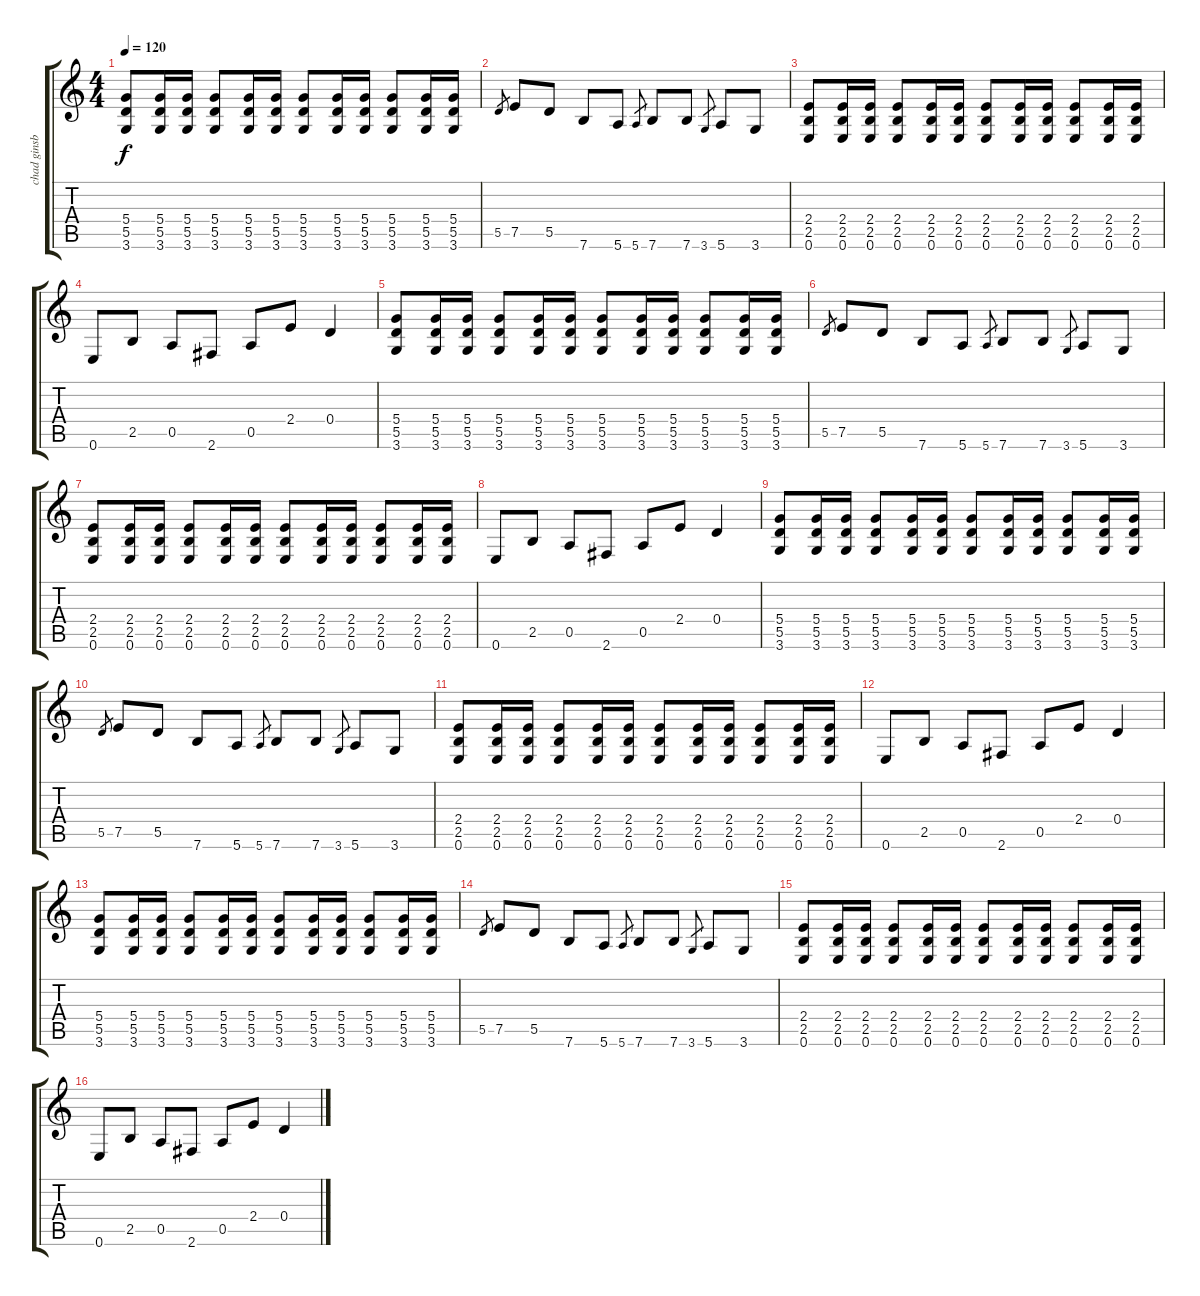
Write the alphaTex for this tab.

\track ("chad ginsberg" "chad ginsb") {instrument overdrivenguitar}
\staff {score tabs}
\tuning (E4 B3 G3 D3 A2 E2) {hide}
\ts (4 4)
\tempo 120
\clef g2
\ks c
(5.4 5.5 3.6).8{dy f} (5.4 5.5 3.6).16 (5.4 5.5 3.6).16 (5.4 5.5 3.6).8 (5.4 5.5 3.6).16 (5.4 5.5 3.6).16 (5.4 5.5 3.6).8 (5.4 5.5 3.6).16 (5.4 5.5 3.6).16 (5.4 5.5 3.6).8 (5.4 5.5 3.6).16 (5.4 5.5 3.6).16 |
5.5.8{gr} 7.5.8 5.5.8 7.6.8 5.6.8 5.6.8{gr} 7.6.8 7.6.8 3.6.8{gr} 5.6.8 3.6.8 |
(2.4 2.5 0.6).8 (2.4 2.5 0.6).16 (2.4 2.5 0.6).16 (2.4 2.5 0.6).8 (2.4 2.5 0.6).16 (2.4 2.5 0.6).16 (2.4 2.5 0.6).8 (2.4 2.5 0.6).16 (2.4 2.5 0.6).16 (2.4 2.5 0.6).8 (2.4 2.5 0.6).16 (2.4 2.5 0.6).16 |
0.6.8 2.5.8 0.5.8 2.6.8 0.5.8 2.4.8 0.4.4 |
(5.4 5.5 3.6).8 (5.4 5.5 3.6).16 (5.4 5.5 3.6).16 (5.4 5.5 3.6).8 (5.4 5.5 3.6).16 (5.4 5.5 3.6).16 (5.4 5.5 3.6).8 (5.4 5.5 3.6).16 (5.4 5.5 3.6).16 (5.4 5.5 3.6).8 (5.4 5.5 3.6).16 (5.4 5.5 3.6).16 |
5.5.8{gr} 7.5.8 5.5.8 7.6.8 5.6.8 5.6.8{gr} 7.6.8 7.6.8 3.6.8{gr} 5.6.8 3.6.8 |
(2.4 2.5 0.6).8 (2.4 2.5 0.6).16 (2.4 2.5 0.6).16 (2.4 2.5 0.6).8 (2.4 2.5 0.6).16 (2.4 2.5 0.6).16 (2.4 2.5 0.6).8 (2.4 2.5 0.6).16 (2.4 2.5 0.6).16 (2.4 2.5 0.6).8 (2.4 2.5 0.6).16 (2.4 2.5 0.6).16 |
0.6.8 2.5.8 0.5.8 2.6.8 0.5.8 2.4.8 0.4.4 |
(5.4 5.5 3.6).8 (5.4 5.5 3.6).16 (5.4 5.5 3.6).16 (5.4 5.5 3.6).8 (5.4 5.5 3.6).16 (5.4 5.5 3.6).16 (5.4 5.5 3.6).8 (5.4 5.5 3.6).16 (5.4 5.5 3.6).16 (5.4 5.5 3.6).8 (5.4 5.5 3.6).16 (5.4 5.5 3.6).16 |
5.5.8{gr} 7.5.8 5.5.8 7.6.8 5.6.8 5.6.8{gr} 7.6.8 7.6.8 3.6.8{gr} 5.6.8 3.6.8 |
(2.4 2.5 0.6).8 (2.4 2.5 0.6).16 (2.4 2.5 0.6).16 (2.4 2.5 0.6).8 (2.4 2.5 0.6).16 (2.4 2.5 0.6).16 (2.4 2.5 0.6).8 (2.4 2.5 0.6).16 (2.4 2.5 0.6).16 (2.4 2.5 0.6).8 (2.4 2.5 0.6).16 (2.4 2.5 0.6).16 |
0.6.8 2.5.8 0.5.8 2.6.8 0.5.8 2.4.8 0.4.4 |
(5.4 5.5 3.6).8 (5.4 5.5 3.6).16 (5.4 5.5 3.6).16 (5.4 5.5 3.6).8 (5.4 5.5 3.6).16 (5.4 5.5 3.6).16 (5.4 5.5 3.6).8 (5.4 5.5 3.6).16 (5.4 5.5 3.6).16 (5.4 5.5 3.6).8 (5.4 5.5 3.6).16 (5.4 5.5 3.6).16 |
5.5.8{gr} 7.5.8 5.5.8 7.6.8 5.6.8 5.6.8{gr} 7.6.8 7.6.8 3.6.8{gr} 5.6.8 3.6.8 |
(2.4 2.5 0.6).8 (2.4 2.5 0.6).16 (2.4 2.5 0.6).16 (2.4 2.5 0.6).8 (2.4 2.5 0.6).16 (2.4 2.5 0.6).16 (2.4 2.5 0.6).8 (2.4 2.5 0.6).16 (2.4 2.5 0.6).16 (2.4 2.5 0.6).8 (2.4 2.5 0.6).16 (2.4 2.5 0.6).16 |
0.6.8 2.5.8 0.5.8 2.6.8 0.5.8 2.4.8 0.4.4
